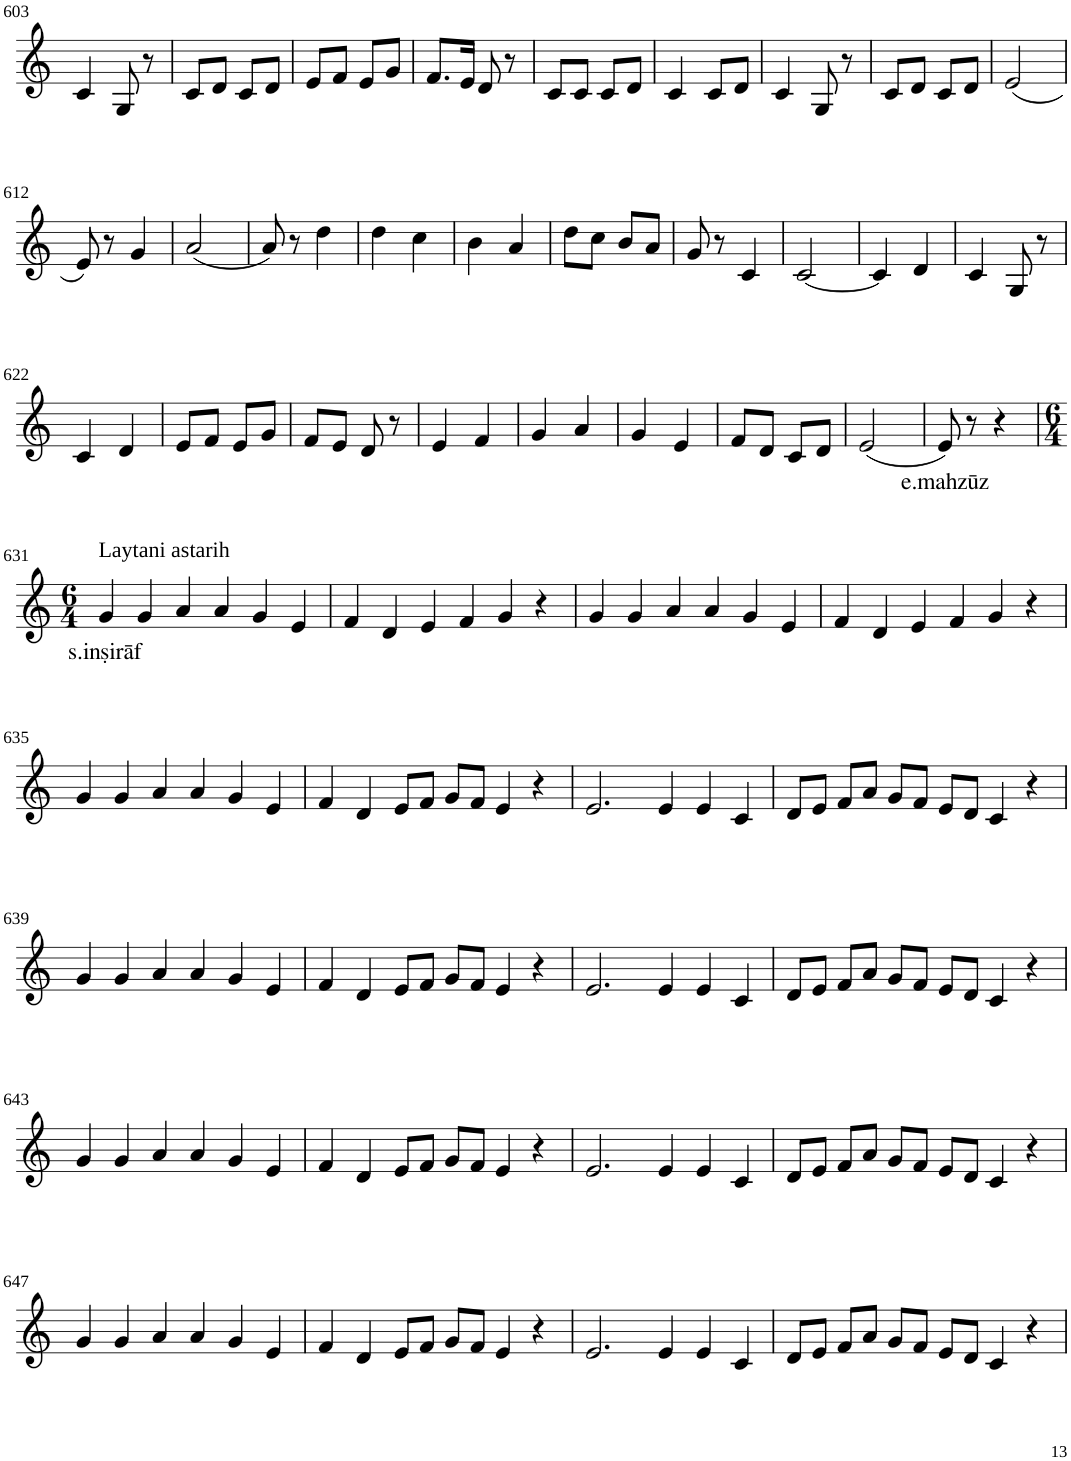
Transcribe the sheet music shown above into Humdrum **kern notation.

**kern	**text
*part1	*part1
*staff1	*staff1
*I"Violin	*
!!LO:PB:g=z
*clefG2	*
*k[]	*
*M2/4	*
=603	=603
4c/	.
8G/	.
8r	.
=604	=604
8c/L	.
8d/J	.
8c/L	.
8d/J	.
=605	=605
8e/L	.
8f/J	.
8e/L	.
8g/J	.
=606	=606
8.f/L	.
16e/Jk	.
8d/	.
8r	.
=607	=607
8c/L	.
8c/J	.
8c/L	.
8d/J	.
=608	=608
4c/	.
8c/L	.
8d/J	.
=609	=609
4c/	.
8G/	.
8r	.
=610	=610
8c/L	.
8d/J	.
8c/L	.
8d/J	.
=611	=611
(2e/	.
!!LO:LB:g=z
=612	=612
8e/)	.
8r	.
4g/	.
=613	=613
(2a/	.
=614	=614
8a/)	.
8r	.
4dd\	.
=615	=615
4dd\	.
4cc\	.
=616	=616
4b\	.
4a/	.
=617	=617
8dd\L	.
8cc\J	.
8b/L	.
8a/J	.
=618	=618
8g/	.
8r	.
4c/	.
=619	=619
[2c/	.
=620	=620
4c/]	.
4d/	.
=621	=621
4c/	.
8G/	.
8r	.
!!LO:LB:g=z
=622	=622
4c/	.
4d/	.
=623	=623
8e/L	.
8f/J	.
8e/L	.
8g/J	.
=624	=624
8f/L	.
8e/J	.
8d/	.
8r	.
=625	=625
4e/	.
4f/	.
=626	=626
4g/	.
4a/	.
=627	=627
4g/	.
4e/	.
=628	=628
8f/L	.
8d/J	.
8c/L	.
8d/J	.
=629	=629
(2e/	.
=630	=630
!	!LO:LY:b
8e/)	e.mahzūz
8r	.
4r	.
!!LO:LB:g=z
=631	=631
*M6/4	*
!LO:TX:a:t=Laytani astarih	!
!	!LO:LY:b
4g/	s.inṣirāf
4g/	.
4a/	.
4a/	.
4g/	.
4e/	.
=632	=632
4f/	.
4d/	.
4e/	.
4f/	.
4g/	.
4r	.
=633	=633
4g/	.
4g/	.
4a/	.
4a/	.
4g/	.
4e/	.
=634	=634
4f/	.
4d/	.
4e/	.
4f/	.
4g/	.
4r	.
!!LO:LB:g=z
=635	=635
4g/	.
4g/	.
4a/	.
4a/	.
4g/	.
4e/	.
=636	=636
4f/	.
4d/	.
8e/L	.
8f/J	.
8g/L	.
8f/J	.
4e/	.
4r	.
=637	=637
2.e/	.
4e/	.
4e/	.
4c/	.
=638	=638
8d/L	.
8e/J	.
8f/L	.
8a/J	.
8g/L	.
8f/J	.
8e/L	.
8d/J	.
4c/	.
4r	.
!!LO:LB:g=z
=639	=639
4g/	.
4g/	.
4a/	.
4a/	.
4g/	.
4e/	.
=640	=640
4f/	.
4d/	.
8e/L	.
8f/J	.
8g/L	.
8f/J	.
4e/	.
4r	.
=641	=641
2.e/	.
4e/	.
4e/	.
4c/	.
=642	=642
8d/L	.
8e/J	.
8f/L	.
8a/J	.
8g/L	.
8f/J	.
8e/L	.
8d/J	.
4c/	.
4r	.
!!LO:LB:g=z
=643	=643
4g/	.
4g/	.
4a/	.
4a/	.
4g/	.
4e/	.
=644	=644
4f/	.
4d/	.
8e/L	.
8f/J	.
8g/L	.
8f/J	.
4e/	.
4r	.
=645	=645
2.e/	.
4e/	.
4e/	.
4c/	.
=646	=646
8d/L	.
8e/J	.
8f/L	.
8a/J	.
8g/L	.
8f/J	.
8e/L	.
8d/J	.
4c/	.
4r	.
!!LO:LB:g=z
=647	=647
4g/	.
4g/	.
4a/	.
4a/	.
4g/	.
4e/	.
=648	=648
4f/	.
4d/	.
8e/L	.
8f/J	.
8g/L	.
8f/J	.
4e/	.
4r	.
=649	=649
2.e/	.
4e/	.
4e/	.
4c/	.
=650	=650
8d/L	.
8e/J	.
8f/L	.
8a/J	.
8g/L	.
8f/J	.
8e/L	.
8d/J	.
4c/	.
4r	.
=	=
*-	*-
